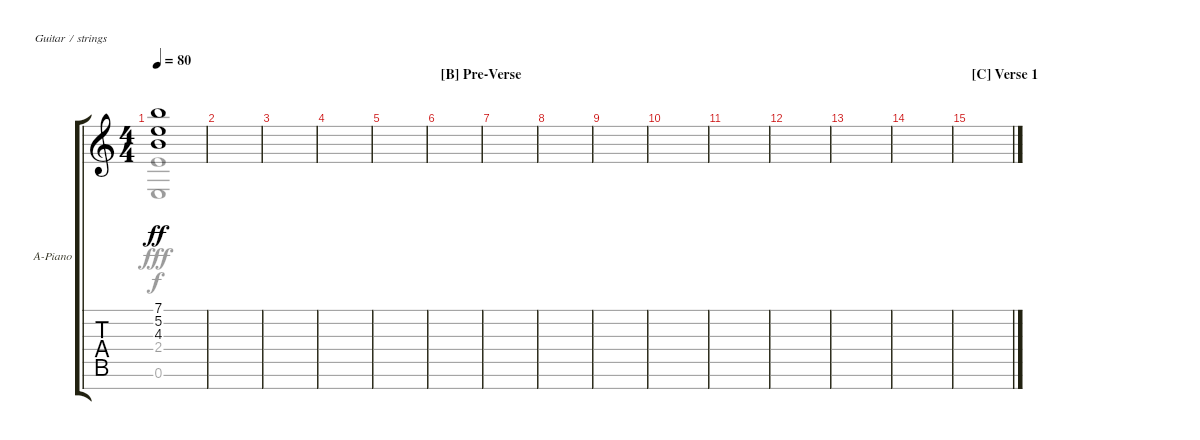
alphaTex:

\defaultSystemsLayout 4
\bracketExtendMode groupsimilarinstruments
\firstSystemTrackNameOrientation horizontal
\otherSystemsTrackNameOrientation horizontal
\track ("Acoustic Piano" "A-Piano") {instrument electricguitarclean}
\staff {score tabs}
\tuning (E4 B3 G3 D3 A2 E2 B1)
\voice
\ts (4 4)
\tempo 80
\clef g2
\ks c
(4.3{t} 5.2{t} 7.1{t}).1{dy ff} |
|
|
|
|
\section ("B" "Pre-Verse")
|
|
|
|
|
|
|
|
|
\section ("C" "Verse 1")
|
\voice
\clef g2
\ottava regular
\simile none
\ks c
0.6{t}.1{dy fff} |
|
|
|
|
|
|
|
|
|
|
|
|
|
|
\voice
\clef g2
\ottava regular
\simile none
\ks c
2.4{t}.1{dy f} |
|
|
|
|
|
|
|
|
|
|
|
|
|
|
